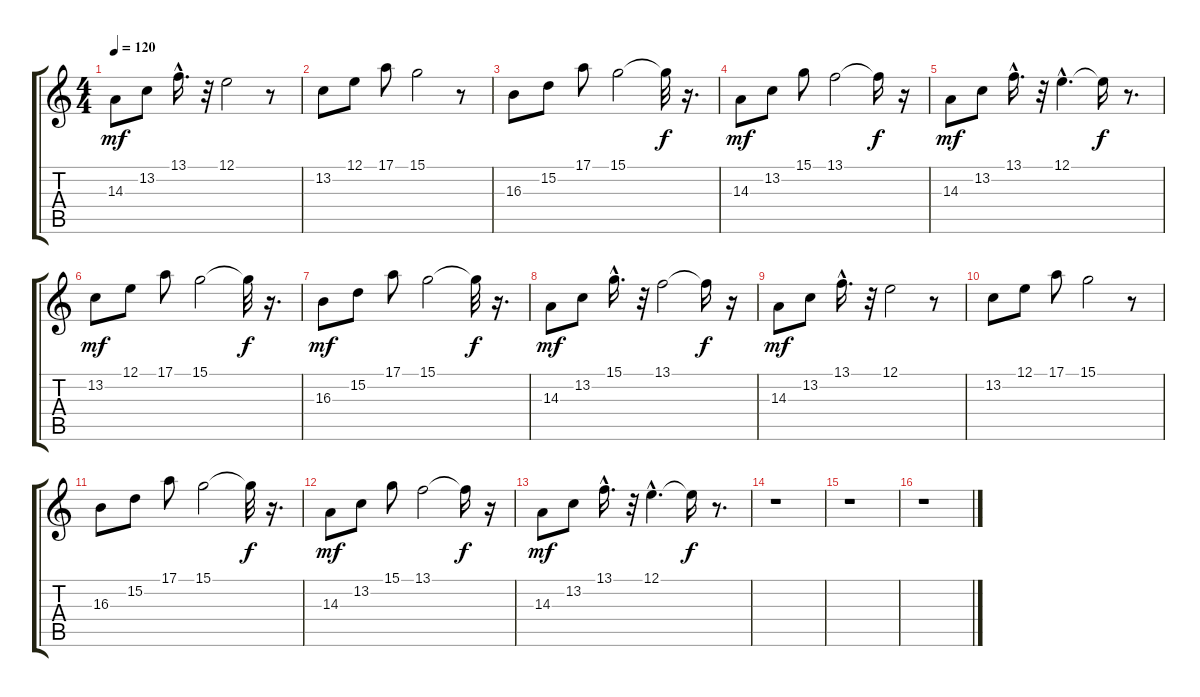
\track "" {instrument ocarina}
\staff {score tabs}
\tuning (E4 B3 G3 D3 A2 E2) {hide}
\ts (4 4)
\tempo 120
\clef g2
\ks c
14.3.8{dy mf} 13.2.8 13.1{hac}.16{d} r.32 12.1.2 r.8 |
13.2.8 12.1.8 17.1.8 15.1.2 r.8 |
16.3.8 15.2.8 17.1.8 15.1.2 15.1{t}.32{dy f} r.16{d} |
14.3.8{dy mf} 13.2.8 15.1.8 13.1.2 13.1{t}.16{dy f} r.16 |
14.3.8{dy mf} 13.2.8 13.1{hac}.16{d} r.32 12.1{hac}.4{d} 12.1{t}.16{dy f} r.8{d} |
13.2.8{dy mf} 12.1.8 17.1.8 15.1.2 15.1{t}.32{dy f} r.16{d} |
16.3.8{dy mf} 15.2.8 17.1.8 15.1.2 15.1{t}.32{dy f} r.16{d} |
14.3.8{dy mf} 13.2.8 15.1{hac}.16{d} r.32 13.1.2 13.1{t}.16{dy f} r.16 |
14.3.8{dy mf} 13.2.8 13.1{hac}.16{d} r.32 12.1.2 r.8 |
13.2.8 12.1.8 17.1.8 15.1.2 r.8 |
16.3.8 15.2.8 17.1.8 15.1.2 15.1{t}.32{dy f} r.16{d} |
14.3.8{dy mf} 13.2.8 15.1.8 13.1.2 13.1{t}.16{dy f} r.16 |
14.3.8{dy mf} 13.2.8 13.1{hac}.16{d} r.32 12.1{hac}.4{d} 12.1{t}.16{dy f} r.8{d} |
r.1 |
r.1 |
r.1
